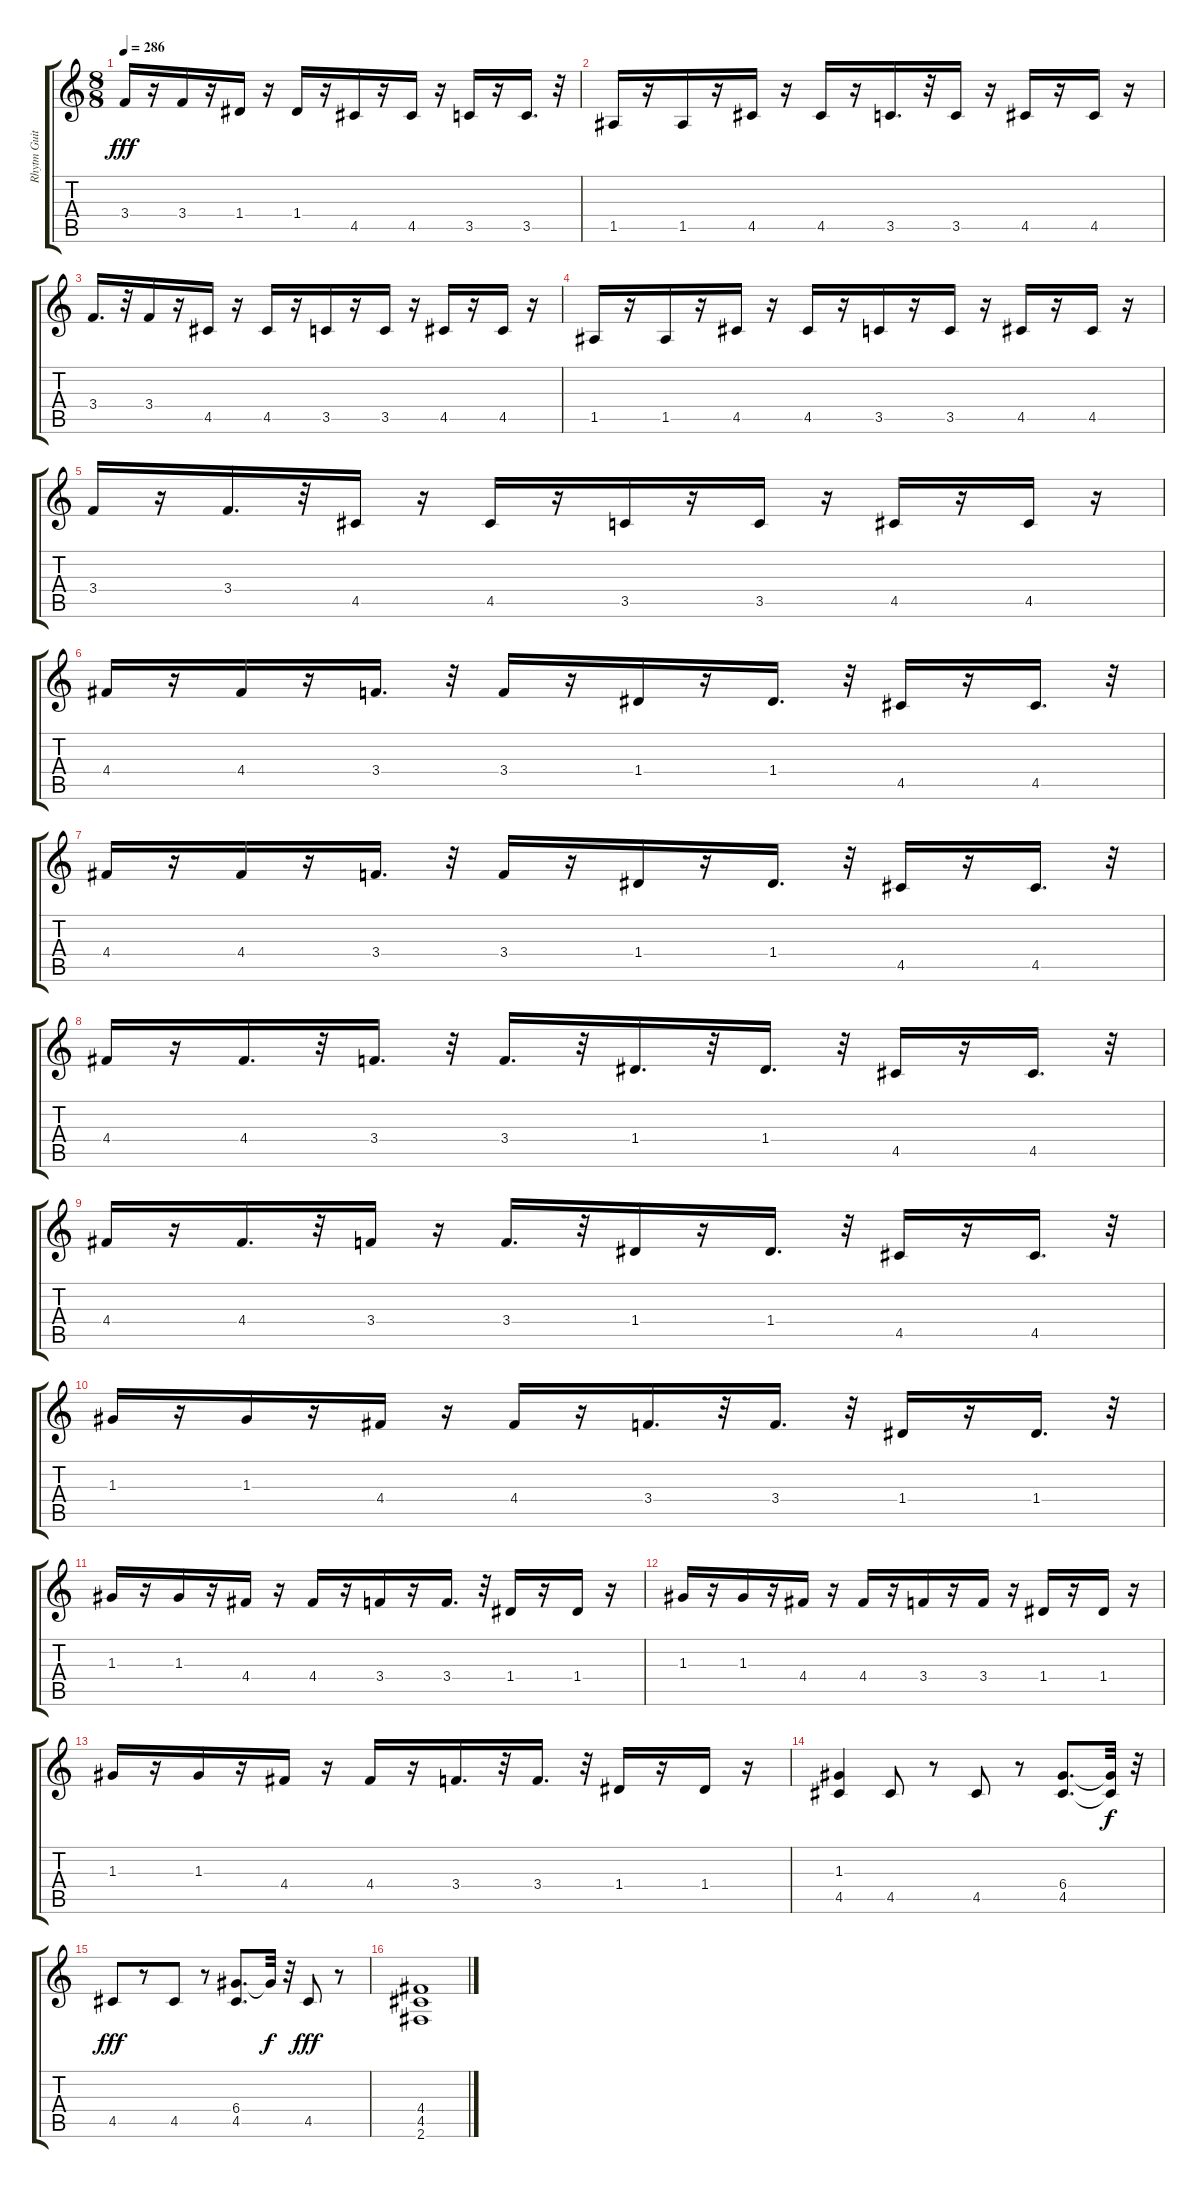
\track ("Rhytm Guitar" "Rhytm Guit") {instrument distortionguitar}
\staff {score tabs}
\tuning (E4 B3 G3 D3 A2 E2) {hide}
\ts (8 8)
\tempo 286
\clef g2
\ks c
3.4.16{dy fff} r.16 3.4.16 r.16 1.4.16 r.16 1.4.16 r.16 4.5.16 r.16 4.5.16 r.16 3.5.16 r.16 3.5.16{d} r.32 |
1.5.16 r.16 1.5.16 r.16 4.5.16 r.16 4.5.16 r.16 3.5.16{d} r.32 3.5.16 r.16 4.5.16 r.16 4.5.16 r.16 |
3.4.16{d} r.32 3.4.16 r.16 4.5.16 r.16 4.5.16 r.16 3.5.16 r.16 3.5.16 r.16 4.5.16 r.16 4.5.16 r.16 |
1.5.16 r.16 1.5.16 r.16 4.5.16 r.16 4.5.16 r.16 3.5.16 r.16 3.5.16 r.16 4.5.16 r.16 4.5.16 r.16 |
3.4.16 r.16 3.4.16{d} r.32 4.5.16 r.16 4.5.16 r.16 3.5.16 r.16 3.5.16 r.16 4.5.16 r.16 4.5.16 r.16 |
4.4.16 r.16 4.4.16 r.16 3.4.16{d} r.32 3.4.16 r.16 1.4.16 r.16 1.4.16{d} r.32 4.5.16 r.16 4.5.16{d} r.32 |
4.4.16 r.16 4.4.16 r.16 3.4.16{d} r.32 3.4.16 r.16 1.4.16 r.16 1.4.16{d} r.32 4.5.16 r.16 4.5.16{d} r.32 |
4.4.16 r.16 4.4.16{d} r.32 3.4.16{d} r.32 3.4.16{d} r.32 1.4.16{d} r.32 1.4.16{d} r.32 4.5.16 r.16 4.5.16{d} r.32 |
4.4.16 r.16 4.4.16{d} r.32 3.4.16 r.16 3.4.16{d} r.32 1.4.16 r.16 1.4.16{d} r.32 4.5.16 r.16 4.5.16{d} r.32 |
1.3.16 r.16 1.3.16 r.16 4.4.16 r.16 4.4.16 r.16 3.4.16{d} r.32 3.4.16{d} r.32 1.4.16 r.16 1.4.16{d} r.32 |
1.3.16 r.16 1.3.16 r.16 4.4.16 r.16 4.4.16 r.16 3.4.16 r.16 3.4.16{d} r.32 1.4.16 r.16 1.4.16 r.16 |
1.3.16 r.16 1.3.16 r.16 4.4.16 r.16 4.4.16 r.16 3.4.16 r.16 3.4.16 r.16 1.4.16 r.16 1.4.16 r.16 |
1.3.16 r.16 1.3.16 r.16 4.4.16 r.16 4.4.16 r.16 3.4.16{d} r.32 3.4.16{d} r.32 1.4.16 r.16 1.4.16 r.16 |
(1.3 4.5).4 4.5.8 r.8 4.5.8 r.8 (6.4 4.5).8{d} (6.4{t} 4.5{t}).32{dy f} r.32 |
4.5.8{dy fff} r.8 4.5.8 r.8 (6.4 4.5).8{d} 6.4{t}.32{dy f} r.32 4.5.8{dy fff} r.8 |
(4.4 4.5 2.6).1
